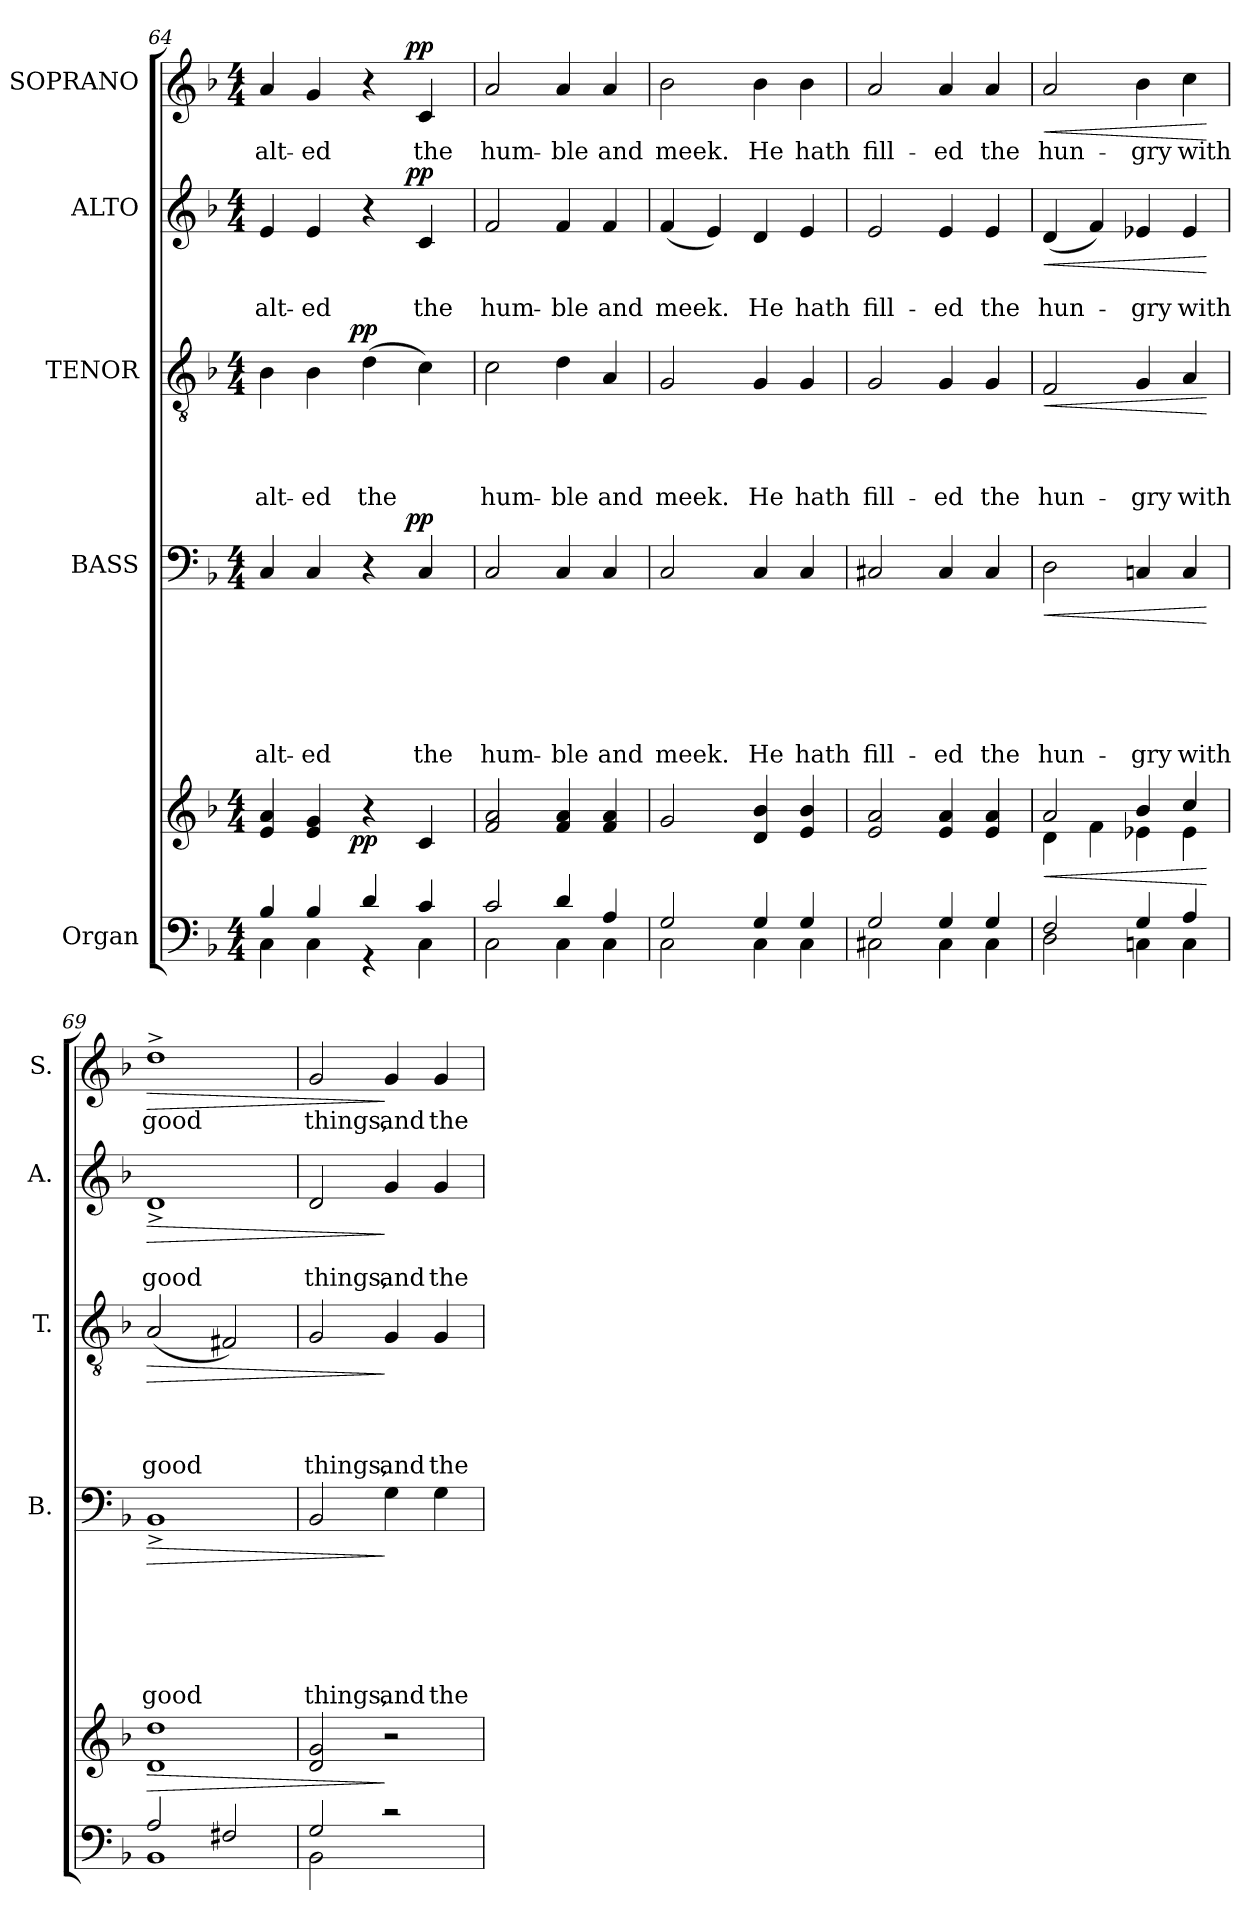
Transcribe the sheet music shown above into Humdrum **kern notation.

**kern	**kern	**dynam	**kern	**text	**text	**text	**text	**text	**text	**dynam	**kern	**text	**text	**text	**text	**dynam	**kern	**text	**text	**dynam	**kern	**text	**dynam
*part5	*part5	*part5	*part4	*part4	*part4	*part4	*part4	*part4	*part4	*part4	*part3	*part3	*part3	*part3	*part3	*part3	*part2	*part2	*part2	*part2	*part1	*part1	*part1
*staff6	*staff5	*staff5/6	*staff4	*staff4	*staff4	*staff4	*staff4	*staff4	*staff4	*staff4	*staff3	*staff3	*staff3	*staff3	*staff3	*staff3	*staff2	*staff2	*staff2	*staff2	*staff1	*staff1	*staff1
*I"Organ	*	*	*I"BASS	*	*	*	*	*	*	*	*I"TENOR	*	*	*	*	*	*I"ALTO	*	*	*	*I"SOPRANO	*	*
*	*	*	*I'B.	*	*	*	*	*	*	*	*I'T.	*	*	*	*	*	*I'A.	*	*	*	*I'S.	*	*
*clefF4	*clefG2	*	*clefF4	*	*	*	*	*	*	*	*clefGv2	*	*	*	*	*	*clefG2	*	*	*	*clefG2	*	*
*k[b-]	*k[b-]	*	*k[b-]	*	*	*	*	*	*	*	*k[b-]	*	*	*	*	*	*k[b-]	*	*	*	*k[b-]	*	*
*F:	*F:	*	*F:	*	*	*	*	*	*	*	*F:	*	*	*	*	*	*F:	*	*	*	*F:	*	*
*M4/4	*M4/4	*	*M4/4	*	*	*	*	*	*	*	*M4/4	*	*	*	*	*	*M4/4	*	*	*	*M4/4	*	*
=64	=64	=64	=64	=64	=64	=64	=64	=64	=64	=64	=64	=64	=64	=64	=64	=64	=64	=64	=64	=64	=64	=64	=64
*^	*	*	*	*	*	*	*	*	*	*	*	*	*	*	*	*	*	*	*	*	*	*	*
!	!	!	!	!	!	!	!	!	!	!LO:LY:b	!	!	!	!	!	!LO:LY:b	!	!	!	!LO:LY:b	!	!	!LO:LY:b	!
*	*	*^	*	*^	*	*	*	*	*	*	*	*^	*	*	*	*	*	*^	*	*	*	*^	*	*
4C\	4B-/	4e/ 4a/	4...ryy	.	4C/	2ryy	.	.	.	.	.	-alt-	.	4B-\	4...ryy	.	.	.	-alt-	.	4e/	2ryy	.	-alt-	.	4a/	2ryy	-alt-	.
!	!	!	!	!	!	!	!	!	!	!	!	!LO:LY:b	!	!	!	!	!	!	!LO:LY:b	!	!	!	!	!LO:LY:b	!	!	!	!LO:LY:b	!
4C\	4B-/	4e/ 4g/	.	.	4C/	.	.	.	.	.	.	-ed	.	4B-\	.	.	.	.	-ed	.	4e/	.	.	-ed	.	4g/	.	-ed	.
!	!	!	!	!LO:DY:b	!	!	!	!	!	!	!	!	!	!	!	!	!	!	!	!LO:DY:a	!	!	!	!	!	!	!	!	!
.	.	.	2ryy	pp	.	.	.	.	.	.	.	.	.	.	2ryy	.	.	.	.	pp	.	.	.	.	.	.	.	.	.
!	!	!	!	!	!	!	!	!	!	!	!	!	!	!	!	!	!	!	!LO:LY:b	!	!	!	!	!	!	!	!	!	!
4rGG	4d/	4r	.	.	4r	8..ryy	.	.	.	.	.	.	.	(>4d\	.	.	.	.	the	.	4r	8..ryy	.	.	.	4r	8..ryy	.	.
!	!	!	!	!	!	!	!	!	!	!	!	!	!LO:DY:a	!	!	!	!	!	!	!	!	!	!	!	!LO:DY:a	!	!	!	!LO:DY:a
.	.	.	.	.	.	4ryy	.	.	.	.	.	.	pp	.	.	.	.	.	.	.	.	4ryy	.	.	pp	.	4ryy	.	pp
!	!	!	!	!	!	!	!	!	!	!	!	!LO:LY:b	!	!	!	!	!	!	!	!	!	!	!	!LO:LY:b	!	!	!	!LO:LY:b	!
4C\	4c/	4c/	.	.	4C/	.	.	.	.	.	.	the	.	4c\)	.	.	.	.	.	.	4c/	.	.	the	.	4c/	.	the	.
.	.	.	32ryy	.	.	32ryy	.	.	.	.	.	.	.	.	32ryy	.	.	.	.	.	.	32ryy	.	.	.	.	32ryy	.	.
=65	=65	=65	=65	=65	=65	=65	=65	=65	=65	=65	=65	=65	=65	=65	=65	=65	=65	=65	=65	=65	=65	=65	=65	=65	=65	=65	=65	=65	=65
!	!	!	!	!	!	!	!	!	!	!	!	!LO:LY:b	!	!	!	!	!	!	!LO:LY:b	!	!	!	!	!LO:LY:b	!	!	!	!LO:LY:b	!
*	*	*v	*v	*	*	*	*	*	*	*	*	*	*	*v	*v	*	*	*	*	*	*v	*v	*	*	*	*v	*v	*	*
*	*	*	*	*v	*v	*	*	*	*	*	*	*	*	*	*	*	*	*	*	*	*	*	*	*	*
2C\	2c/	2f/ 2a/	.	2C/	.	.	.	.	.	hum-	.	2c\	.	.	.	hum-	.	2f/	.	hum-	.	2a/	hum-	.
!	!	!	!	!	!	!	!	!	!	!LO:LY:b	!	!	!	!	!	!LO:LY:b	!	!	!	!LO:LY:b	!	!	!LO:LY:b	!
4C\	4d/	4f/ 4a/	.	4C/	.	.	.	.	.	-ble	.	4d\	.	.	.	-ble	.	4f/	.	-ble	.	4a/	-ble	.
!	!	!	!	!	!	!	!	!	!	!LO:LY:b	!	!	!	!	!	!LO:LY:b	!	!	!	!LO:LY:b	!	!	!LO:LY:b	!
4C\	4A/	4f/ 4a/	.	4C/	.	.	.	.	.	and	.	4A/	.	.	.	and	.	4f/	.	and	.	4a/	and	.
=66	=66	=66	=66	=66	=66	=66	=66	=66	=66	=66	=66	=66	=66	=66	=66	=66	=66	=66	=66	=66	=66	=66	=66	=66
!	!	!	!	!	!	!	!	!	!	!LO:LY:b	!	!	!	!	!	!LO:LY:b	!	!	!	!LO:LY:b	!	!	!LO:LY:b	!
2C\	2G/	2g/	.	2C/	.	.	.	.	.	meek.	.	2G/	.	.	.	meek.	.	(<4f/	.	meek.	.	2b-\	meek.	.
.	.	.	.	.	.	.	.	.	.	.	.	.	.	.	.	.	.	4e/)	.	.	.	.	.	.
!	!	!	!	!	!	!	!	!	!	!LO:LY:b	!	!	!	!	!	!LO:LY:b	!	!	!	!LO:LY:b	!	!	!LO:LY:b	!
4C\	4G/	4d/ 4b-/	.	4C/	.	.	.	.	.	He	.	4G/	.	.	.	He	.	4d/	.	He	.	4b-\	He	.
!	!	!	!	!	!	!	!	!	!	!LO:LY:b	!	!	!	!	!	!LO:LY:b	!	!	!	!LO:LY:b	!	!	!LO:LY:b	!
4C\	4G/	4e/ 4b-/	.	4C/	.	.	.	.	.	hath	.	4G/	.	.	.	hath	.	4e/	.	hath	.	4b-\	hath	.
=67	=67	=67	=67	=67	=67	=67	=67	=67	=67	=67	=67	=67	=67	=67	=67	=67	=67	=67	=67	=67	=67	=67	=67	=67
!	!	!	!	!	!	!	!	!	!	!LO:LY:b	!	!	!	!	!	!LO:LY:b	!	!	!	!LO:LY:b	!	!	!LO:LY:b	!
2C#X\	2G/	2e/ 2a/	.	2C#X/	.	.	.	.	.	fill-	.	2G/	.	.	.	fill-	.	2e/	.	fill-	.	2a/	fill-	.
!	!	!	!	!	!	!	!	!	!	!LO:LY:b	!	!	!	!	!	!LO:LY:b	!	!	!	!LO:LY:b	!	!	!LO:LY:b	!
4C#\	4G/	4e/ 4a/	.	4C#/	.	.	.	.	.	-ed	.	4G/	.	.	.	-ed	.	4e/	.	-ed	.	4a/	-ed	.
!	!	!	!	!	!	!	!	!	!	!LO:LY:b	!	!	!	!	!	!LO:LY:b	!	!	!	!LO:LY:b	!	!	!LO:LY:b	!
4C#\	4G/	4e/ 4a/	.	4C#/	.	.	.	.	.	the	.	4G/	.	.	.	the	.	4e/	.	the	.	4a/	the	.
!!LO:PB:g=z
=68	=68	=68	=68	=68	=68	=68	=68	=68	=68	=68	=68	=68	=68	=68	=68	=68	=68	=68	=68	=68	=68	=68	=68	=68
!	!	!	!LO:HP:b	!	!	!	!	!	!	!LO:LY:b	!LO:HP:b	!	!	!	!	!LO:LY:b	!LO:HP:b	!	!	!LO:LY:b	!LO:HP:b	!	!LO:LY:b	!LO:HP:b
*	*	*^	*	*	*	*	*	*	*	*	*	*	*	*	*	*	*	*	*	*	*	*	*	*
2D\	2F/	2a/	4d\	<	2D\	.	.	.	.	.	hun-	<	2F/	.	.	.	hun-	<	(<4d/	.	hun-	<	2a/	hun-	<
.	.	.	4f\	.	.	.	.	.	.	.	.	.	.	.	.	.	.	.	4f/)	.	.	.	.	.	.
!	!	!	!	!	!	!	!	!	!	!	!LO:LY:b	!	!	!	!	!	!LO:LY:b	!	!	!	!LO:LY:b	!	!	!LO:LY:b	!
4Cn\	4G/	4b-/	4e-X\	.	4Cn/	.	.	.	.	.	-gry	.	4G/	.	.	.	-gry	.	4e-X/	.	-gry	.	4b-\	-gry	.
!	!	!	!	!	!	!	!	!	!	!	!LO:LY:b	!	!	!	!	!	!LO:LY:b	!	!	!	!LO:LY:b	!	!	!LO:LY:b	!
4C\	4A/	4cc/	4e-\	.	4C/	.	.	.	.	.	with	.	4A/	.	.	.	with	.	4e-/	.	with	.	4cc\	with	.
*v	*v	*	*	*	*	*	*	*	*	*	*	*	*	*	*	*	*	*	*	*	*	*	*	*	*
*	*v	*v	*	*	*	*	*	*	*	*	*	*	*	*	*	*	*	*	*	*	*	*	*	*
.	.	[	.	.	.	.	.	.	.	[	.	.	.	.	.	[	.	.	.	[	.	.	[
=69	=69	=69	=69	=69	=69	=69	=69	=69	=69	=69	=69	=69	=69	=69	=69	=69	=69	=69	=69	=69	=69	=69	=69
*^	*	*	*	*	*	*	*	*	*	*	*	*	*	*	*	*	*	*	*	*	*	*	*
!	!	!	!LO:HP:b	!	!	!	!	!	!	!LO:LY:b	!LO:HP:b	!	!	!	!	!LO:LY:b	!LO:HP:b	!	!	!LO:LY:b	!LO:HP:b	!	!LO:LY:b	!LO:HP:b
1BB-	2A/	1d 1dd	>	1BB-^<	.	.	.	.	.	good	>	(<2A/	.	.	.	good	>	1d^<	.	good	>	1dd^>	good	>
.	2F#X/	.	.	.	.	.	.	.	.	.	.	2F#X/)	.	.	.	.	.	.	.	.	.	.	.	.
=70	=70	=70	=70	=70	=70	=70	=70	=70	=70	=70	=70	=70	=70	=70	=70	=70	=70	=70	=70	=70	=70	=70	=70	=70
!	!	!	!	!	!	!	!	!	!	!LO:LY:b	!	!	!	!	!	!LO:LY:b	!	!	!	!LO:LY:b	!	!	!LO:LY:b	!
2G/	2BB-\	2d/ 2g/	.	2BB-/	.	.	.	.	.	things,	.	2G/	.	.	.	things,	.	2d/	.	things,	.	2g/	things,	.
!	!	!	!	!	!	!	!	!	!	!LO:LY:b	!	!	!	!	!	!LO:LY:b	!	!	!	!LO:LY:b	!	!	!LO:LY:b	!
2rc	2ryy	2r	]	4G\	.	.	.	.	.	and	]	4G/	.	.	.	and	]	4g/	.	and	]	4g/	and	]
!	!	!	!	!	!	!	!	!	!	!LO:LY:b	!	!	!	!	!	!LO:LY:b	!	!	!	!LO:LY:b	!	!	!LO:LY:b	!
.	.	.	.	4G\	.	.	.	.	.	the	.	4G/	.	.	.	the	.	4g/	.	the	.	4g/	the	.
*v	*v	*	*	*	*	*	*	*	*	*	*	*	*	*	*	*	*	*	*	*	*	*	*	*
=	=	=	=	=	=	=	=	=	=	=	=	=	=	=	=	=	=	=	=	=	=	=	=
*-	*-	*-	*-	*-	*-	*-	*-	*-	*-	*-	*-	*-	*-	*-	*-	*-	*-	*-	*-	*-	*-	*-	*-
